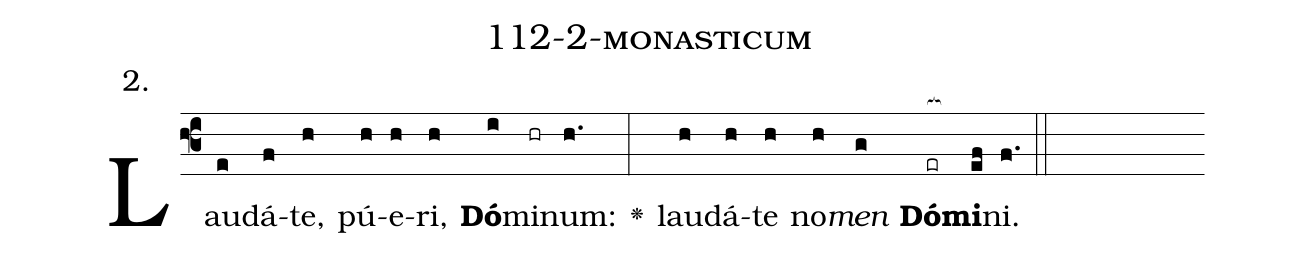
name: 112-2-monasticum;
annotation: 2.;
%%
(f3)Lau(e)dá(f)te,(h) pú(h)e(h)ri,(h) <b>Dó</b>(i)mi(hr)num:(h.) <v>\greheightstar</v>(:) lau(h)dá(h)te(h) no(h)<i>men</i>(g) <b>Dó</b>(er[ocb:1{])<b>mi</b>(ef[ocb:0}])ni.(f.) (::)


%E(h) u(h) o(h) u(g) a(ef) e.(f.) (::)
